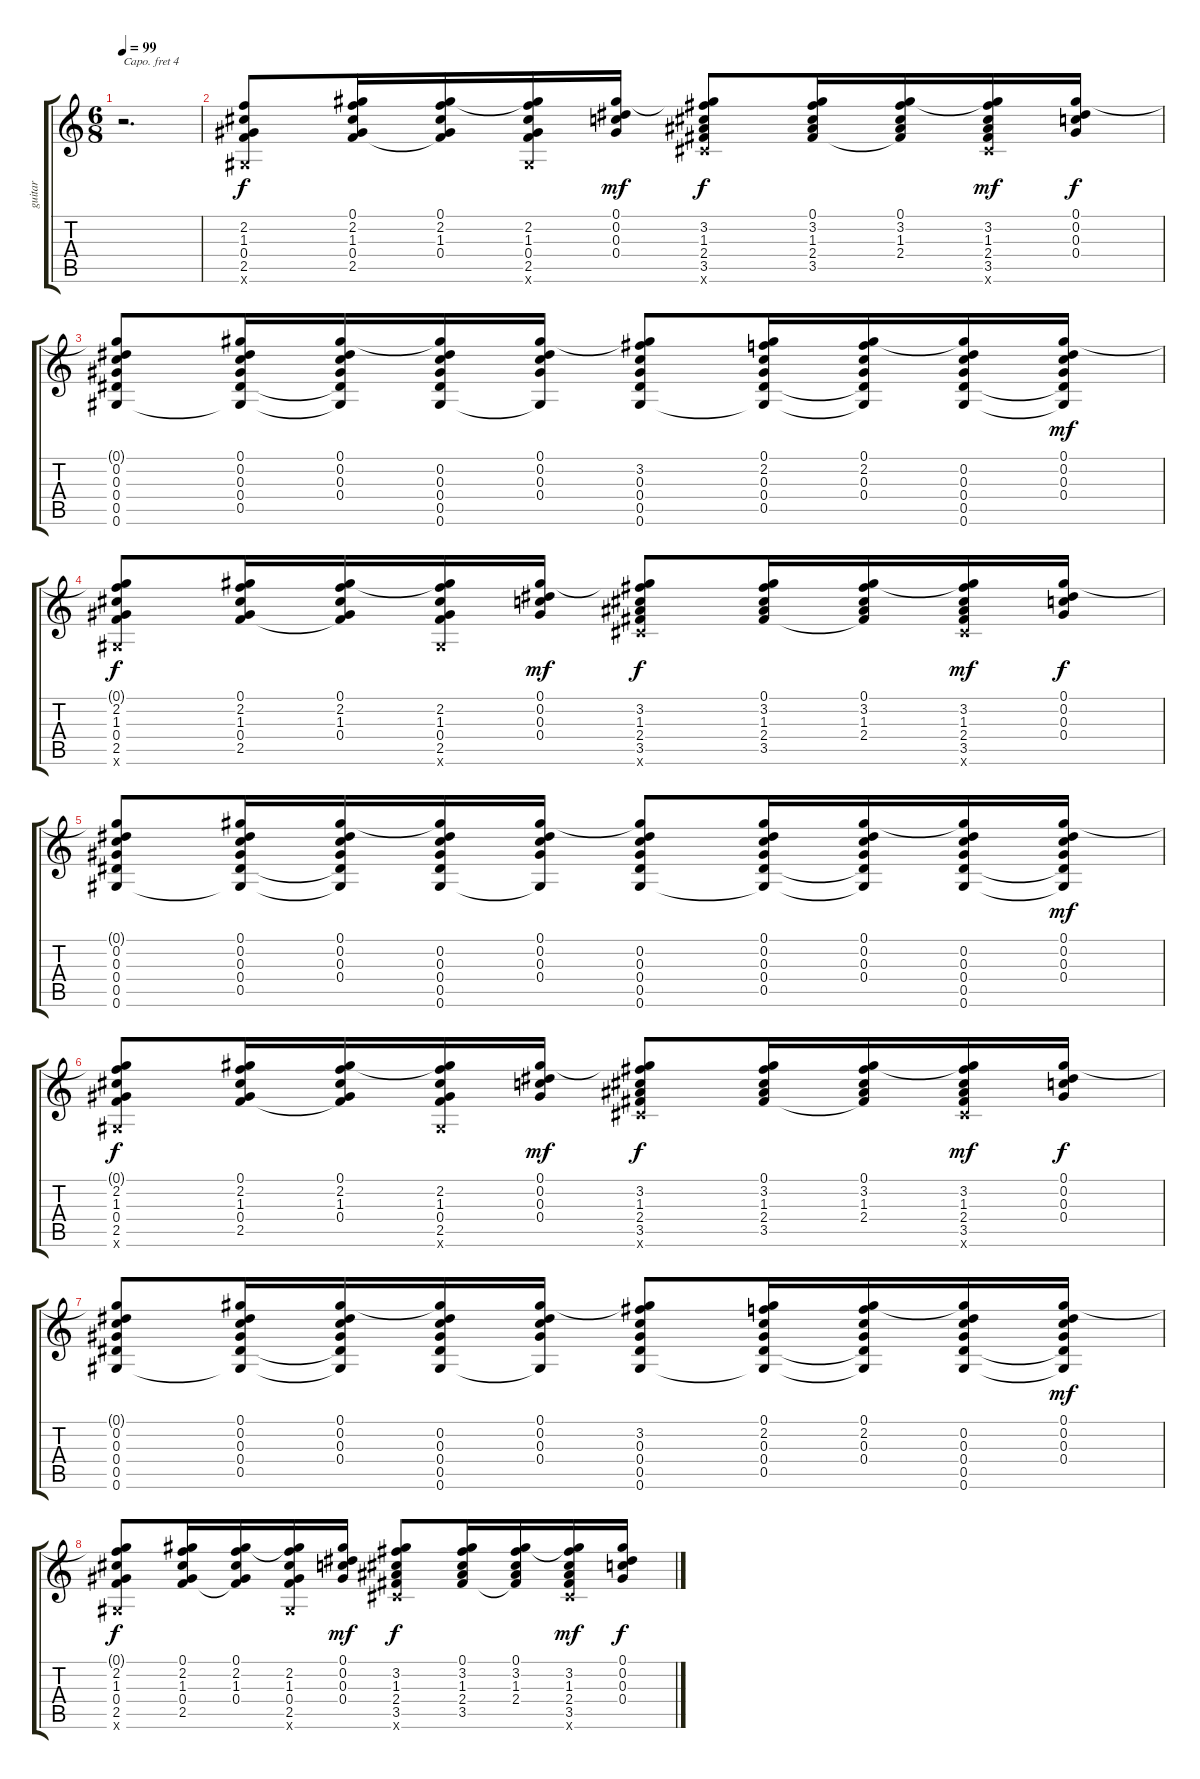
\track ("guitar" "guitar") {instrument acousticguitarsteel}
\staff {score tabs}
\capo 4
\tuning (E4 B3 Ab3 E3 B2 E2) {hide}
\ts (6 8)
\tempo 99
\clef g2
\ks c
r.2{d dy f instrument acousticguitarsteel} |
(2.2 1.3 0.4 2.5 0.6{x}).8 (0.1 2.2 1.3 0.4 2.5).16 (0.1 2.2 1.3 0.4 2.5{t}).16 (0.1{t} 2.2 1.3 0.4 2.5 0.6{x}).16 (0.1 0.2 0.3 0.4).16{dy mf} (0.1{t} 3.2 1.3 2.4 3.5 5.6{x}).8{dy f} (0.1 3.2 1.3 2.4 3.5).16 (0.1 3.2 1.3 2.4 3.5{t}).16 (0.1{t} 3.2 1.3 2.4 3.5 5.6{x}).16{dy mf} (0.1 0.2 0.3 0.4).16{dy f} |
(0.1{t} 0.2 0.3 0.4 0.5 0.6).8 (0.1 0.2 0.3 0.4 0.5 0.6{t}).16 (0.1 0.2 0.3 0.4 0.5{t} 0.6{t}).16 (0.1{t} 0.2 0.3 0.4 0.5 0.6).16 (0.1 0.2 0.3 0.4 0.6{t}).16 (0.1{t} 3.2 0.3 0.4 0.5 0.6).8 (0.1 2.2 0.3 0.4 0.5 0.6{t}).16 (0.1 2.2 0.3 0.4 0.5{t} 0.6{t}).16 (0.1{t} 0.2 0.3 0.4 0.5 0.6).16 (0.1 0.2 0.3 0.4 0.5{t} 0.6{t}).16{dy mf} |
(0.1{t} 2.2 1.3 0.4 2.5 0.6{x}).8{dy f} (0.1 2.2 1.3 0.4 2.5).16 (0.1 2.2 1.3 0.4 2.5{t}).16 (0.1{t} 2.2 1.3 0.4 2.5 0.6{x}).16 (0.1 0.2 0.3 0.4).16{dy mf} (0.1{t} 3.2 1.3 2.4 3.5 5.6{x}).8{dy f} (0.1 3.2 1.3 2.4 3.5).16 (0.1 3.2 1.3 2.4 3.5{t}).16 (0.1{t} 3.2 1.3 2.4 3.5 5.6{x}).16{dy mf} (0.1 0.2 0.3 0.4).16{dy f} |
(0.1{t} 0.2 0.3 0.4 0.5 0.6).8 (0.1 0.2 0.3 0.4 0.5 0.6{t}).16 (0.1 0.2 0.3 0.4 0.5{t} 0.6{t}).16 (0.1{t} 0.2 0.3 0.4 0.5 0.6).16 (0.1 0.2 0.3 0.4 0.6{t}).16 (0.1{t} 0.2 0.3 0.4 0.5 0.6).8 (0.1 0.2 0.3 0.4 0.5 0.6{t}).16 (0.1 0.2 0.3 0.4 0.5{t} 0.6{t}).16 (0.1{t} 0.2 0.3 0.4 0.5 0.6).16 (0.1 0.2 0.3 0.4 0.5{t} 0.6{t}).16{dy mf} |
(0.1{t} 2.2 1.3 0.4 2.5 0.6{x}).8{dy f} (0.1 2.2 1.3 0.4 2.5).16 (0.1 2.2 1.3 0.4 2.5{t}).16 (0.1{t} 2.2 1.3 0.4 2.5 0.6{x}).16 (0.1 0.2 0.3 0.4).16{dy mf} (0.1{t} 3.2 1.3 2.4 3.5 5.6{x}).8{dy f} (0.1 3.2 1.3 2.4 3.5).16 (0.1 3.2 1.3 2.4 3.5{t}).16 (0.1{t} 3.2 1.3 2.4 3.5 5.6{x}).16{dy mf} (0.1 0.2 0.3 0.4).16{dy f} |
(0.1{t} 0.2 0.3 0.4 0.5 0.6).8 (0.1 0.2 0.3 0.4 0.5 0.6{t}).16 (0.1 0.2 0.3 0.4 0.5{t} 0.6{t}).16 (0.1{t} 0.2 0.3 0.4 0.5 0.6).16 (0.1 0.2 0.3 0.4 0.6{t}).16 (0.1{t} 3.2 0.3 0.4 0.5 0.6).8 (0.1 2.2 0.3 0.4 0.5 0.6{t}).16 (0.1 2.2 0.3 0.4 0.5{t} 0.6{t}).16 (0.1{t} 0.2 0.3 0.4 0.5 0.6).16 (0.1 0.2 0.3 0.4 0.5{t} 0.6{t}).16{dy mf} |
(0.1{t} 2.2 1.3 0.4 2.5 0.6{x}).8{dy f} (0.1 2.2 1.3 0.4 2.5).16 (0.1 2.2 1.3 0.4 2.5{t}).16 (0.1{t} 2.2 1.3 0.4 2.5 0.6{x}).16 (0.1 0.2 0.3 0.4).16{dy mf} (0.1{t} 3.2 1.3 2.4 3.5 5.6{x}).8{dy f} (0.1 3.2 1.3 2.4 3.5).16 (0.1 3.2 1.3 2.4 3.5{t}).16 (0.1{t} 3.2 1.3 2.4 3.5 5.6{x}).16{dy mf} (0.1 0.2 0.3 0.4).16{dy f}
